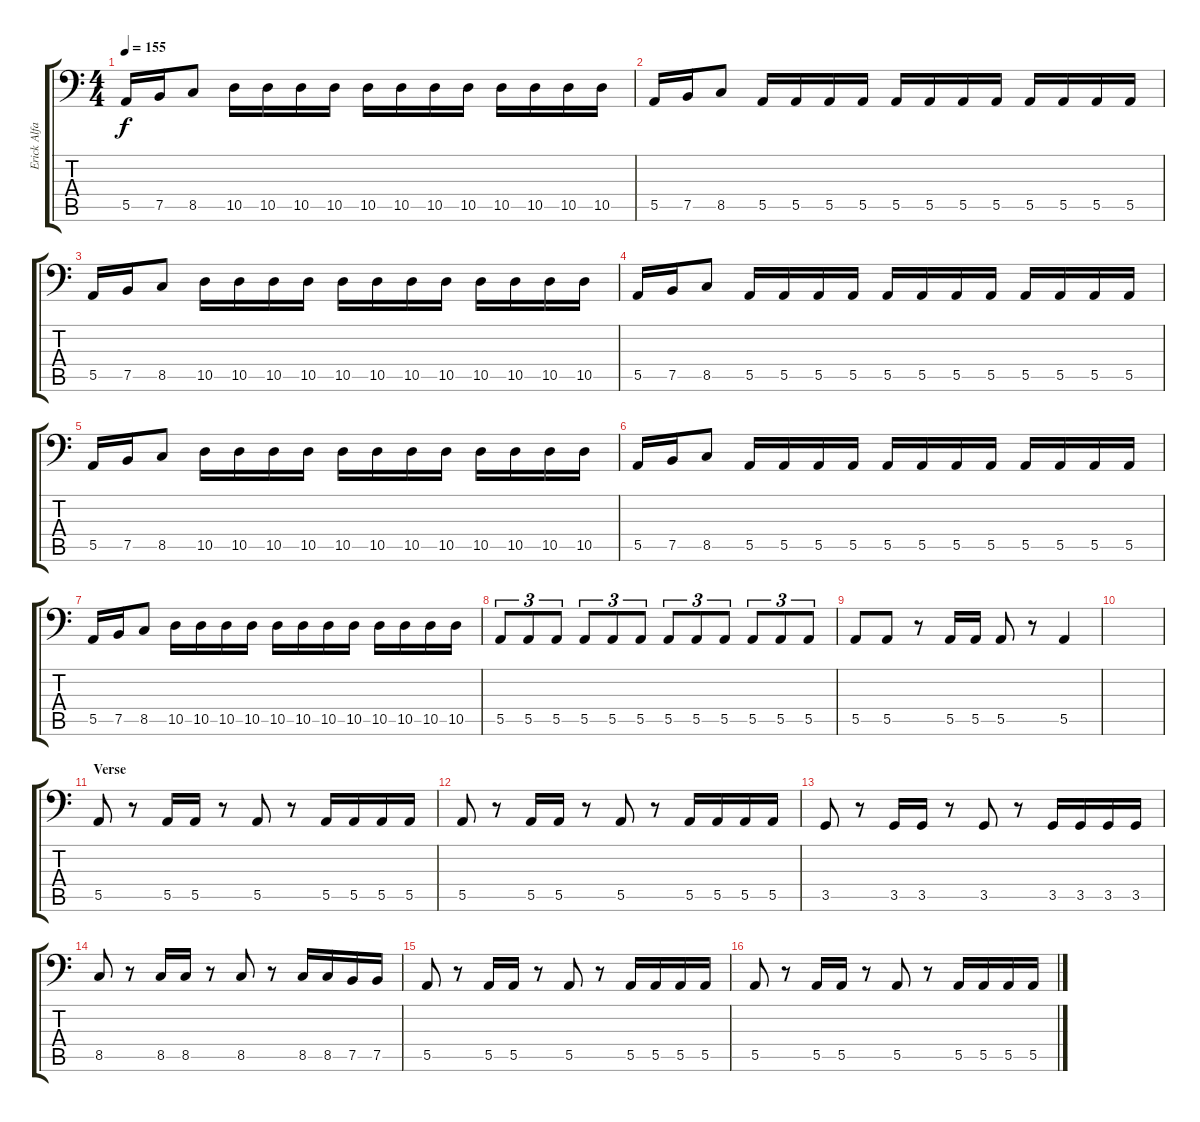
\track ("Erick Alfaro" "Erick Alfa") {instrument electricbasspick}
\staff {score tabs}
\tuning (C3 G2 D2 A1 E1 B0) {hide}
\ts (4 4)
\tempo 155
\clef f4
\ks c
5.5.16{dy f} 7.5.16 8.5.8 10.5.16 10.5.16 10.5.16 10.5.16 10.5.16 10.5.16 10.5.16 10.5.16 10.5.16 10.5.16 10.5.16 10.5.16 |
5.5.16 7.5.16 8.5.8 5.5.16 5.5.16 5.5.16 5.5.16 5.5.16 5.5.16 5.5.16 5.5.16 5.5.16 5.5.16 5.5.16 5.5.16 |
5.5.16 7.5.16 8.5.8 10.5.16 10.5.16 10.5.16 10.5.16 10.5.16 10.5.16 10.5.16 10.5.16 10.5.16 10.5.16 10.5.16 10.5.16 |
5.5.16 7.5.16 8.5.8 5.5.16 5.5.16 5.5.16 5.5.16 5.5.16 5.5.16 5.5.16 5.5.16 5.5.16 5.5.16 5.5.16 5.5.16 |
5.5.16 7.5.16 8.5.8 10.5.16 10.5.16 10.5.16 10.5.16 10.5.16 10.5.16 10.5.16 10.5.16 10.5.16 10.5.16 10.5.16 10.5.16 |
5.5.16 7.5.16 8.5.8 5.5.16 5.5.16 5.5.16 5.5.16 5.5.16 5.5.16 5.5.16 5.5.16 5.5.16 5.5.16 5.5.16 5.5.16 |
5.5.16 7.5.16 8.5.8 10.5.16 10.5.16 10.5.16 10.5.16 10.5.16 10.5.16 10.5.16 10.5.16 10.5.16 10.5.16 10.5.16 10.5.16 |
5.5.8{tu (3 2)} 5.5.8{tu (3 2)} 5.5.8{tu (3 2)} 5.5.8{tu (3 2)} 5.5.8{tu (3 2)} 5.5.8{tu (3 2)} 5.5.8{tu (3 2)} 5.5.8{tu (3 2)} 5.5.8{tu (3 2)} 5.5.8{tu (3 2)} 5.5.8{tu (3 2)} 5.5.8{tu (3 2)} |
5.5.8 5.5.8 r.8 5.5.16 5.5.16 5.5.8 r.8 5.5.4 |
|
\section ("" "Verse")
5.5.8 r.8 5.5.16 5.5.16 r.8 5.5.8 r.8 5.5.16 5.5.16 5.5.16 5.5.16 |
5.5.8 r.8 5.5.16 5.5.16 r.8 5.5.8 r.8 5.5.16 5.5.16 5.5.16 5.5.16 |
3.5.8 r.8 3.5.16 3.5.16 r.8 3.5.8 r.8 3.5.16 3.5.16 3.5.16 3.5.16 |
8.5.8 r.8 8.5.16 8.5.16 r.8 8.5.8 r.8 8.5.16 8.5.16 7.5.16 7.5.16 |
5.5.8 r.8 5.5.16 5.5.16 r.8 5.5.8 r.8 5.5.16 5.5.16 5.5.16 5.5.16 |
5.5.8 r.8 5.5.16 5.5.16 r.8 5.5.8 r.8 5.5.16 5.5.16 5.5.16 5.5.16
